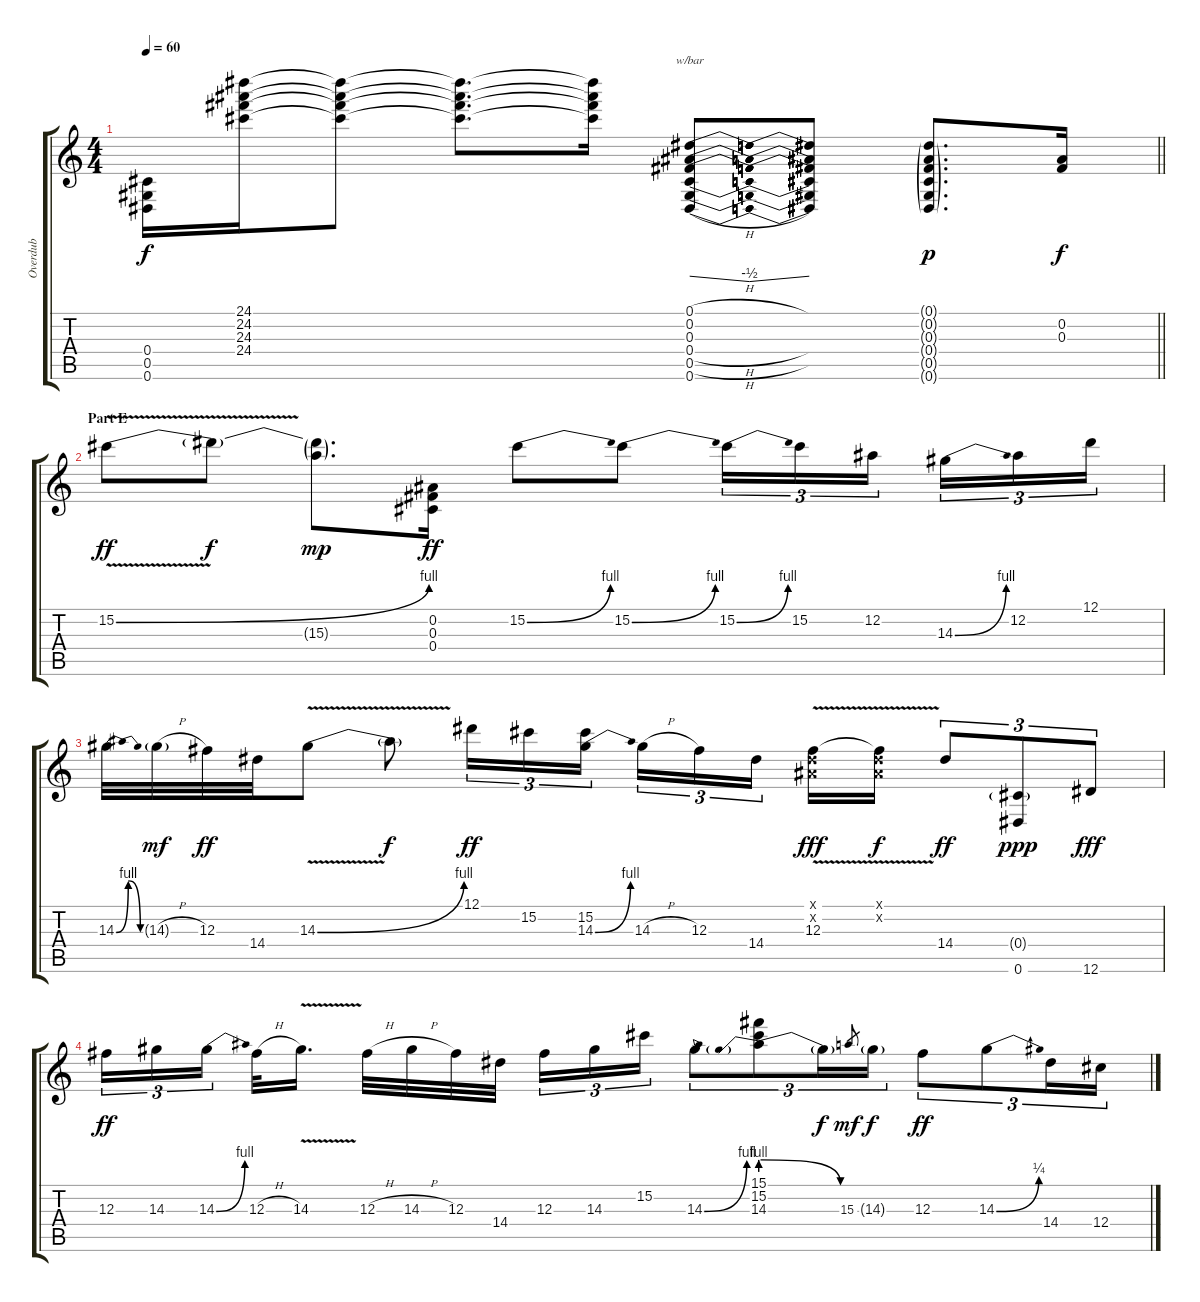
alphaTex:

\track ("Overdub" "Overdub") {instrument electricguitarjazz}
\staff {score tabs}
\tuning (Eb4 Bb3 Gb3 Db3 Ab2 Eb2) {hide}
\ts (4 4)
\tempo 60
\clef g2
\barLineRight lightlight
\ks c
(0.4 0.5 0.6).16{dy f} (24.1 24.2 24.3 24.4).16 (24.1{t} 24.2{t} 24.3{t} 24.4{t}).8 (24.1{t} 24.2{t} 24.3{t} 24.4{t}).8{d} (24.1{t} 24.2{t} 24.3{t} 24.4{t}).16 (0.1{h} 0.2{h} 0.3{h} 0.4{h} 0.5{h} 0.6{h}).8{tbe (dip default 0 0 30 -2 60 0)} (0.1{t} 0.2{t} 0.3{t} 0.4{t} 0.5{t} 0.6{t}).8 (0.1{g} 0.2{g} 0.3{g} 0.4{g} 0.5{g} 0.6{g}).8{d dy p} (0.2 0.3).16{dy f} |
\section ("" "Part E")
15.2{be (bend 0 0 60 4) v}.8{dy ff volume 8 instrument distortionguitar} 15.2{t}.8{dy f} (15.2{t} 15.3{g}).8{d dy mp} (0.2 0.3 0.4).16{dy ff} 15.2{be (bend 0 0 60 4)}.8 15.2{be (bend 0 0 60 4)}.8 15.2{be (bend 0 0 60 4)}.16{tu (3 2)} 15.2.16{tu (3 2)} 12.2.16{tu (3 2)} 14.3{be (bend 0 0 60 4)}.16{tu (3 2)} 12.2.16{tu (3 2)} 12.1.16{tu (3 2)} |
14.3{be (bendrelease 0 0 15 4 30 4 60 0)}.32 14.3{h g}.32{dy mf} 12.3.32{dy ff} 14.4.32 14.3{be (bend 0 0 60 4) v}.8 14.3{t}.8{dy f} 12.1.16{tu (3 2) dy ff} 15.2.16{tu (3 2)} (15.2 14.3{be (bend 0 0 60 4)}).16{tu (3 2)} 14.3{h}.16{tu (3 2)} 12.3.16{tu (3 2)} 14.4.16{tu (3 2)} (0.1{v x} 0.2{v x} 12.3{v}).16{dy fff} (0.1{x} 0.2{x} 12.3{t}).16{dy f} 14.4.8{tu (3 2) dy ff} (0.4{g} 0.6).8{tu (3 2) dy ppp} 12.6.8{tu (3 2) dy fff} |
12.3.16{tu (3 2) dy ff} 14.3.16{tu (3 2)} 14.3{be (bend 0 0 60 4)}.16{tu (3 2)} 12.3{h}.32 14.3{v}.16{d} 12.3{h}.32 14.3{h}.32 12.3.32 14.4.32 12.3.16{tu (3 2)} 14.3.16{tu (3 2)} 15.2.16{tu (3 2)} 14.3{be (bend 0 0 60 4)}.8{tu (3 2)} (15.1 15.2 14.3{be (prebendrelease 0 4 60 0)}).8{tu (3 2)} 14.3{t}.16{tu (3 2) dy f} 15.3.8{gr dy mf} 14.3{g}.16{tu (3 2) dy f} 12.3.8{tu (3 2) dy ff} 14.3{be (bend 0 0 60 1)}.8{tu (3 2)} 14.4.16{tu (3 2)} 12.4.16{tu (3 2)}
